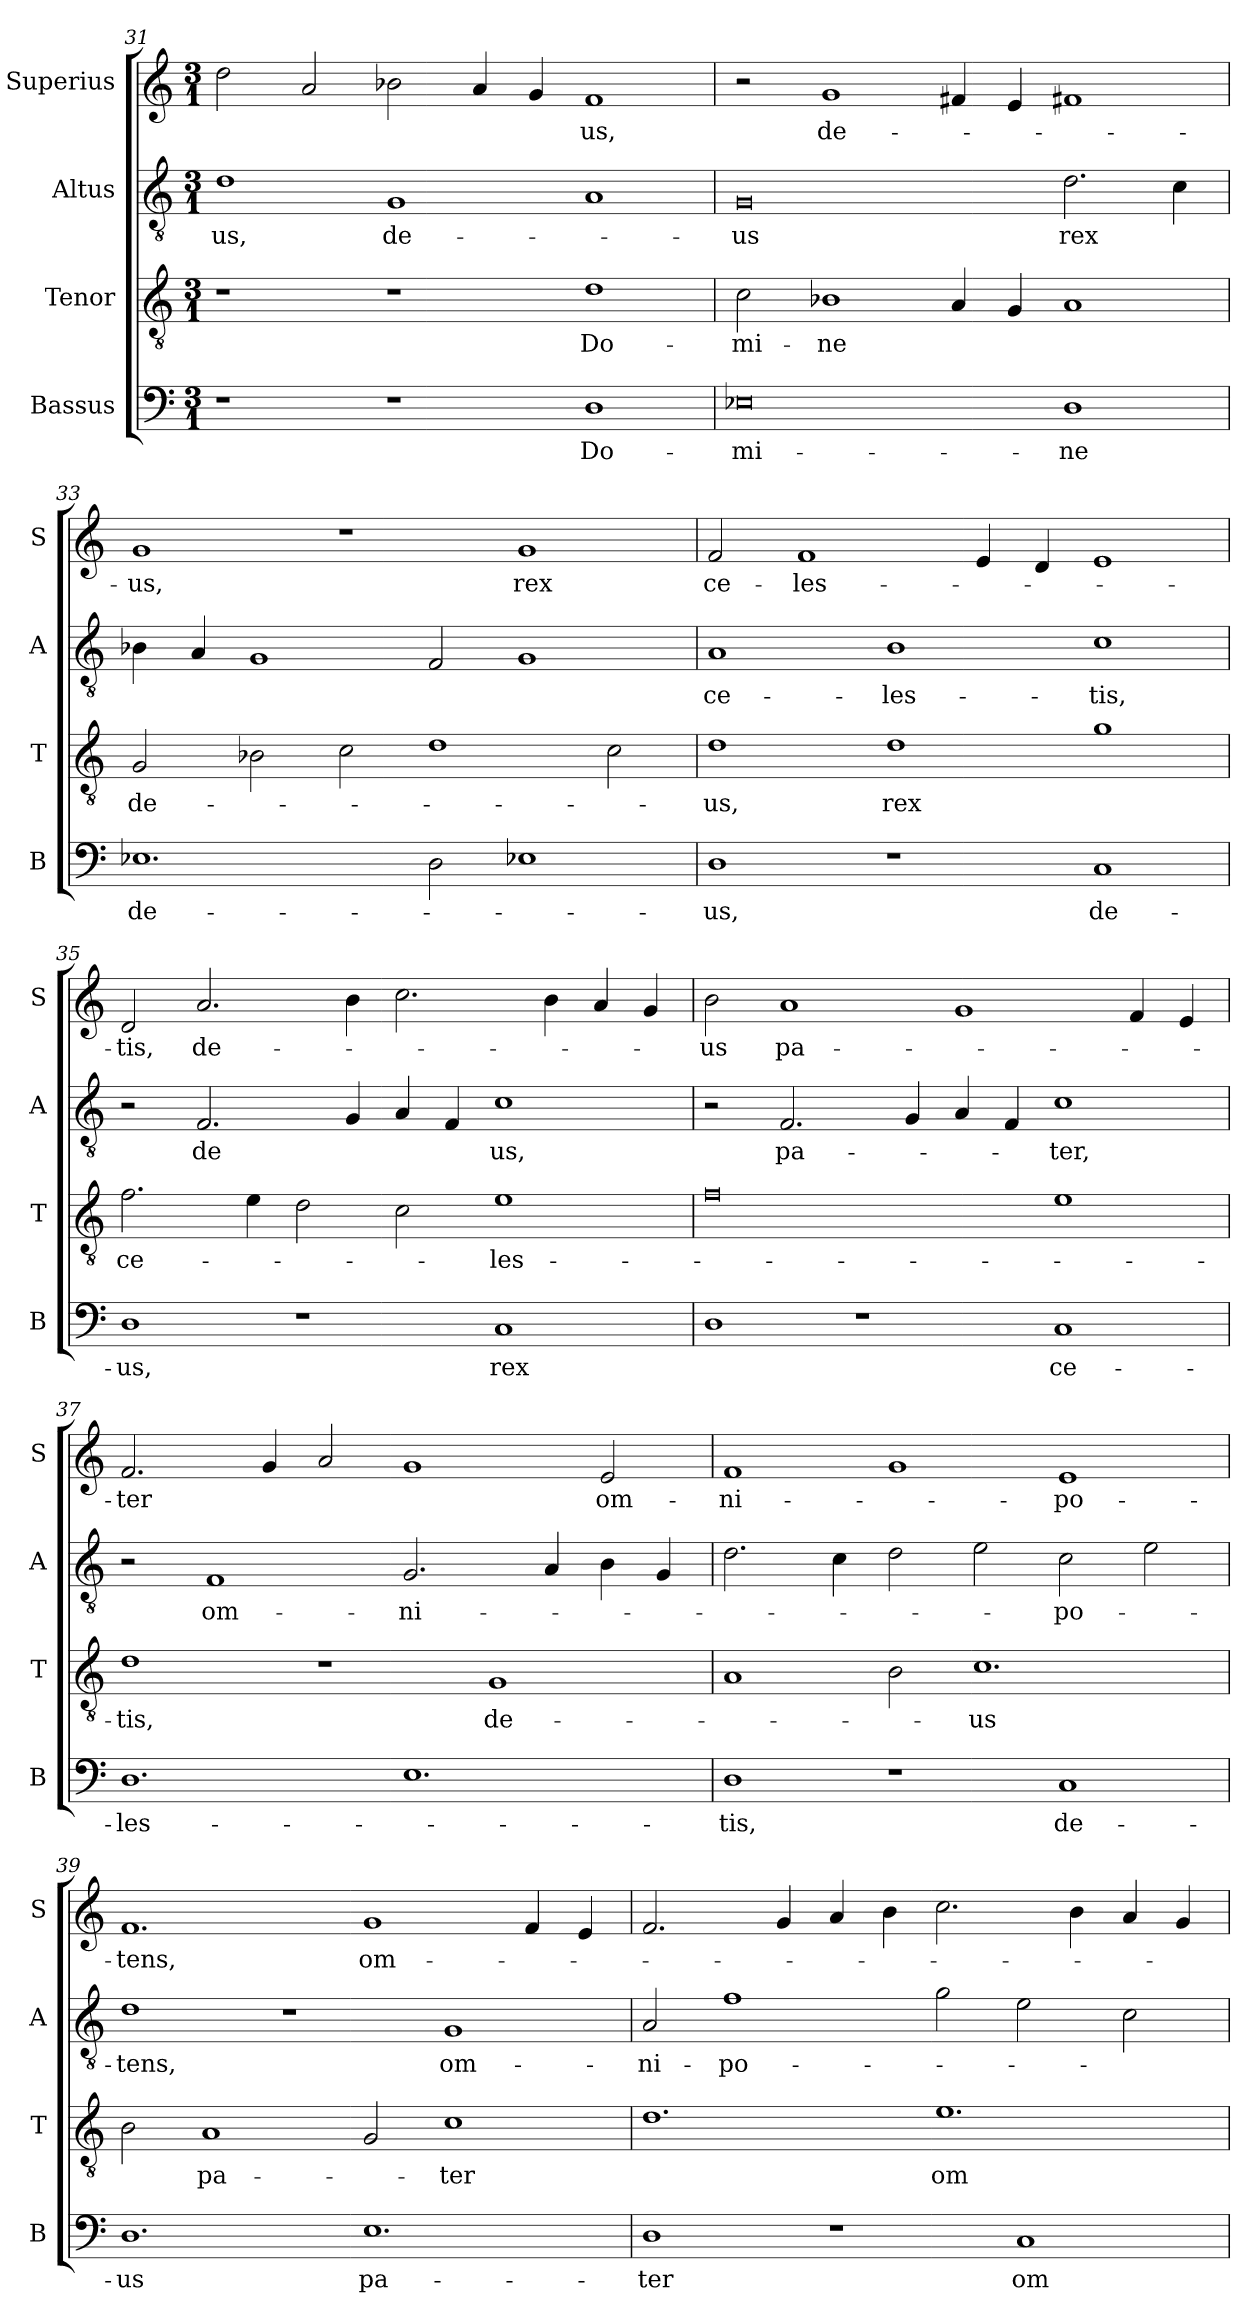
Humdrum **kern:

**kern	**text	**kern	**text	**kern	**text	**kern	**text
*part4	*part4	*part3	*part3	*part2	*part2	*part1	*part1
*staff4	*staff4	*staff3	*staff3	*staff2	*staff2	*staff1	*staff1
*I"Bassus	*	*I"Tenor	*	*I"Altus	*	*I"Superius	*
*I'B	*	*I'T	*	*I'A	*	*I'S	*
*clefF4	*	*clefGv2	*	*clefGv2	*	*clefG2	*
*k[]	*	*k[]	*	*k[]	*	*k[]	*
*M3/1	*	*M3/1	*	*M3/1	*	*M3/1	*
=31	=31	=31	=31	=31	=31	=31	=31
1r	.	1r	.	1d	us,	2dd\	.
.	.	.	.	.	.	2a/	.
1r	.	1r	.	1G	de-	2b-X\	.
.	.	.	.	.	.	4a/	.
.	.	.	.	.	.	4g/	.
1D	Do-	1d	Do-	1A	.	1f	-us,
=32	=32	=32	=32	=32	=32	=32	=32
0E-X	-mi-	2c\	-mi-	0G	-us	2r	.
.	.	1B-X	-ne	.	.	1g	de-
.	.	4A/	.	.	.	4f#X/	.
.	.	4G/	.	.	.	4e/	.
1D	-ne	1A	.	2.d\	rex	1f#X	.
.	.	.	.	4c\	.	.	.
=33	=33	=33	=33	=33	=33	=33	=33
1.E-X	de-	2G/	de-	4B-X\	.	1g	-us,
.	.	.	.	4A/	.	.	.
.	.	2B-X\	.	1G	.	.	.
.	.	2c\	.	.	.	1r	.
2D\	.	1d	.	2F/	.	.	.
1E-X	.	.	.	1G	.	1g	rex
.	.	2c\	.	.	.	.	.
=34	=34	=34	=34	=34	=34	=34	=34
1D	-us,	1d	-us,	1A	ce-	2f/	ce-
.	.	.	.	.	.	1f	-les-
1r	.	1d	rex	1B	-les-	.	.
.	.	.	.	.	.	4e/	.
.	.	.	.	.	.	4d/	.
1C	de-	1g	.	1c	-tis,	1e	.
=35	=35	=35	=35	=35	=35	=35	=35
1D	-us,	2.f\	ce-	2r	.	2d/	-tis,
.	.	.	.	2.F/	de	2.a/	de-
.	.	4e\	.	.	.	.	.
1r	.	2d\	.	.	.	.	.
.	.	.	.	4G/	.	4b\	.
.	.	2c\	.	4A/	.	2.cc\	.
.	.	.	.	4F/	.	.	.
1C	rex	1e	-les-	1c	-us,	.	.
.	.	.	.	.	.	4b\	.
.	.	.	.	.	.	4a/	.
.	.	.	.	.	.	4g/	.
=36	=36	=36	=36	=36	=36	=36	=36
1D	.	0f	.	2r	.	2b\	-us
.	.	.	.	2.F/	pa-	1a	pa-
1r	.	.	.	.	.	.	.
.	.	.	.	4G/	.	.	.
.	.	.	.	4A/	.	1g	.
.	.	.	.	4F/	.	.	.
1C	ce-	1e	.	1c	-ter,	.	.
.	.	.	.	.	.	4f/	.
.	.	.	.	.	.	4e/	.
=37	=37	=37	=37	=37	=37	=37	=37
1.D	-les-	1d	-tis,	2r	.	2.f/	-ter
.	.	.	.	1F	om-	.	.
.	.	.	.	.	.	4g/	.
.	.	1r	.	.	.	2a/	.
1.E	.	.	.	2.G/	-ni-	1g	.
.	.	1G	de-	.	.	.	.
.	.	.	.	4A/	.	.	.
.	.	.	.	4B\	.	2e/	om-
.	.	.	.	4G/	.	.	.
=38	=38	=38	=38	=38	=38	=38	=38
1D	-tis,	1A	.	2.d\	.	1f	-ni-
.	.	.	.	4c\	.	.	.
1r	.	2B\	.	2d\	.	1g	.
.	.	1.c	-us	2e\	.	.	.
1C	de-	.	.	2c\	-po-	1e	-po-
.	.	.	.	2e\	.	.	.
=39	=39	=39	=39	=39	=39	=39	=39
1.D	-us	2B\	.	1d	-tens,	1.f	-tens,
.	.	1A	pa-	.	.	.	.
.	.	.	.	1r	.	.	.
1.E	pa-	2G/	.	.	.	1g	om-
.	.	1c	-ter	1G	om-	.	.
.	.	.	.	.	.	4f/	.
.	.	.	.	.	.	4e/	.
=40	=40	=40	=40	=40	=40	=40	=40
1D	-ter	1.d	.	2A/	-ni-	2.f/	.
.	.	.	.	1f	-po-	.	.
.	.	.	.	.	.	4g/	.
1r	.	.	.	.	.	4a/	.
.	.	.	.	.	.	4b\	.
.	.	1.e	om-	2g\	.	2.cc\	.
1C	om-	.	.	2e\	.	.	.
.	.	.	.	.	.	4b\	.
.	.	.	.	2c\	.	4a/	.
.	.	.	.	.	.	4g/	.
=	=	=	=	=	=	=	=
*-	*-	*-	*-	*-	*-	*-	*-
